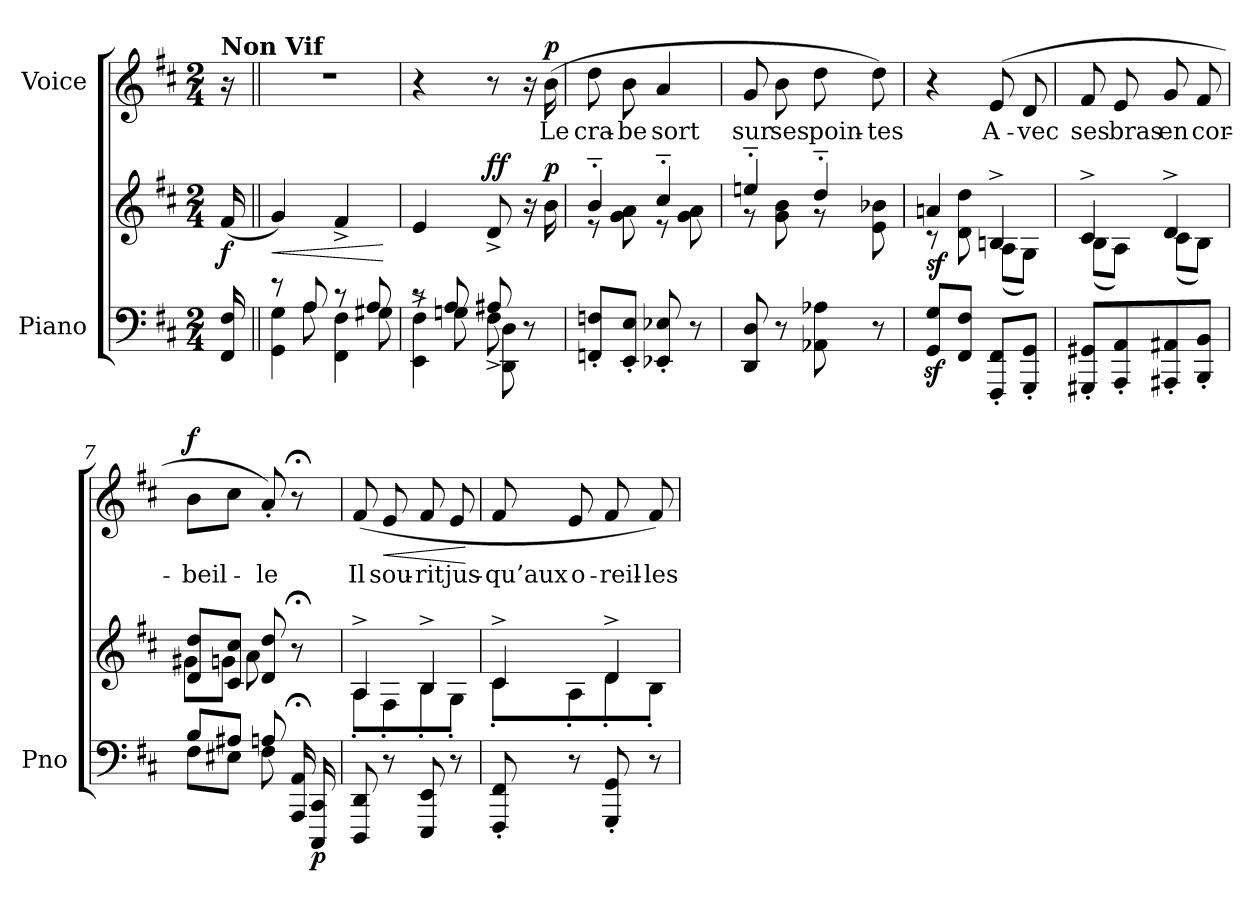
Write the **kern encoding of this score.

**kern	**kern	**dynam	**kern	**text	**dynam
*part2	*part2	*part2	*part1	*part1	*part1
*staff3	*staff2	*staff2/3	*staff1	*staff1	*staff1
*I"Piano	*	*	*I"Voice	*	*
*I'Pno	*	*	*	*	*
*clefF4	*clefG2	*	*clefG2	*	*
*k[f#c#]	*k[f#c#]	*	*k[f#c#]	*	*
*M2/4	*M2/4	*	*M2/4	*	*
=	=	=	=	=	=
!	!	!	!LO:TX:a:B:t=Non Vif	!	!
!	!	!LO:DY:b	!	!	!
16FF#/ 16F#/	(16f#/	f	16r	.	.
=1||	=1||	=1||	=1||	=1||	=1||
*^	*	*	*	*	*
*	*^	*	*	*	*	*
!	!	!	!	!LO:HP:b	!	!	!
8r	8ryy	4GG\ 4G\	4g/)	<	2r	.	.
8A/	8A\	.	.	.	.	.	.
8r	8ryy	4FF#\ 4F#\	4f#^/	.	.	.	.
8A/	8G#X\	.	.	.	.	.	.
*v	*v	*v	*	*	*	*	*
.	.	[	.	.	.
=2	=2	=2	=2	=2	=2
*^	*	*	*	*	*
*	*^	*	*	*	*	*
8r	8ryy	4EE\^ 4F#\^	4e/	.	4r	.	.
8Gn\	8A/	.	.	.	.	.	.
!	!	!	!	!LO:DY:a	!	!	!
8A#X/	8F#^\	8DD\ 8D\	8d^/	ff	8r	.	.
8r	8ryy	8ryy	16r	.	16r	.	.
!	!	!	!	!LO:DY:a	!	!LO:LY:b	!LO:DY:a
.	.	.	16b\	p	(16b\	Le	p
*v	*v	*v	*	*	*	*	*
=3	=3	=3	=3	=3	=3
*	*^	*	*	*	*
!	!	!	!	!	!LO:LY:b	!
8FFn/' 8Fn/'L	4b'~/	8r	.	8dd\	cra-	.
!	!	!	!	!	!LO:LY:b	!
8EE/' 8E/'J	.	8g\ 8a\	.	8b\	-be	.
!	!	!	!	!	!LO:LY:b	!
8EE-X/' 8E-X/'	4cc#'~/	8r	.	4a/	sort	.
8r	.	8g\ 8a\	.	.	.	.
=4	=4	=4	=4	=4	=4	=4
!	!	!	!	!	!LO:LY:b	!
8DD/ 8D/	4eeni'~/	8r	.	8g/	sur	.
!	!	!	!	!	!LO:LY:b	!
8r	.	8g\ 8b\	.	8b\	ses	.
!	!	!	!	!	!LO:LY:b	!
8AA-X\ 8A-X\	4dd'~/	8r	.	8dd\	poin-	.
!	!	!	!	!	!LO:LY:b	!
8r	.	8e\ 8b-X\	.	8dd\)	-tes	.
!!LO:LB:g=z
=5	=5	=5	=5	=5	=5	=5
!	!	!	!LO:DY:b	!	!	!
8GG/z< 8G/z<L	4ani/	8r	sf	4r	.	.
8FF#/ 8F#/J	.	8d\ 8dd\	.	.	.	.
!	!	!	!	!	!LO:LY:b	!
8FFF#/' 8FF#/'L	4Bn^>/	(8A\L	.	(8e/	A-	.
!	!	!	!	!	!LO:LY:b	!
8GGG/' 8GG/'J	.	8G\J)	.	8d/	-vec	.
=6	=6	=6	=6	=6	=6	=6
!	!	!	!	!	!LO:LY:b	!
8GGG#X/' 8GG#X/'L	4c#^>/	(8B\L	.	8f#/	ses	.
!	!	!	!	!	!LO:LY:b	!
8AAA/' 8AA/'	.	8A\J)	.	8e/	bras	.
!	!	!	!	!	!LO:LY:b	!
8AAA#X/' 8AA#X/'	4d^>/	(8c#\L	.	8g/	en	.
!	!	!	!	!	!LO:LY:b	!
8BBB/' 8BB/'J	.	8B\J)	.	8f#/	cor-	.
=7	=7	=7	=7	=7	=7	=7
*^	*	*	*	*	*	*
!	!	!	!	!	!	!LO:LY:b	!LO:DY:a
8B/L	8F#\L	8d/ 8dd/L	8g#X\L	.	8b\L	-beil-	f
8A#X/J	8E#X\J	8c#/ 8cc#/J	8gn\J	.	8cc#\J	.	.
!	!	!	!	!	!	!LO:LY:b	!
8An/	8F#\	8d/ 8dd/	8a\	.	8a'/)	-le	.
16AAA/;< 16AA/;<	8ryy	8r;<	8ryy	.	8r;<	.	.
!	!	!	!	!LO:DY:b=2	!	!	!
16CCC#/ 16CC#/	.	.	.	p	.	.	.
*v	*v	*	*	*	*	*	*
=8	=8	=8	=8	=8	=8	=8
!	!	!	!	!	!LO:LY:b	!
8DDD/ 8DD/	4A^>/	8A'\L	.	(>8f#/	Il	.
!	!	!	!	!	!LO:LY:b	!LO:HP:b
8r	.	8F#'\	.	8e/	sou-	<
!	!	!	!	!	!LO:LY:b	!
8EEE/ 8EE/	4B^>/	8B'\	.	8f#/	-rit	.
!	!	!	!	!	!LO:LY:b	!
8r	.	8G'\J	.	8e/	jus-	.
*	*v	*v	*	*	*	*
.	.	.	.	.	[
=9	=9	=9	=9	=9	=9
*	*^	*	*	*	*
!	!	!	!	!	!LO:LY:b	!
8FFF#/' 8FF#/'	4c#^>/	8c#'\L	.	8f#/	-qu’aux	.
!	!	!	!	!	!LO:LY:b	!
8r	.	8A'\	.	8e/	o-	.
!	!	!	!	!	!LO:LY:b	!
8GGG/' 8GG/'	4d^>/	8d'\	.	8f#/	-reil-	.
!	!	!	!	!	!LO:LY:b	!
8r	.	8B'\J	.	8f#/)	-les	.
*	*v	*v	*	*	*	*
=	=	=	=	=	=
*-	*-	*-	*-	*-	*-
